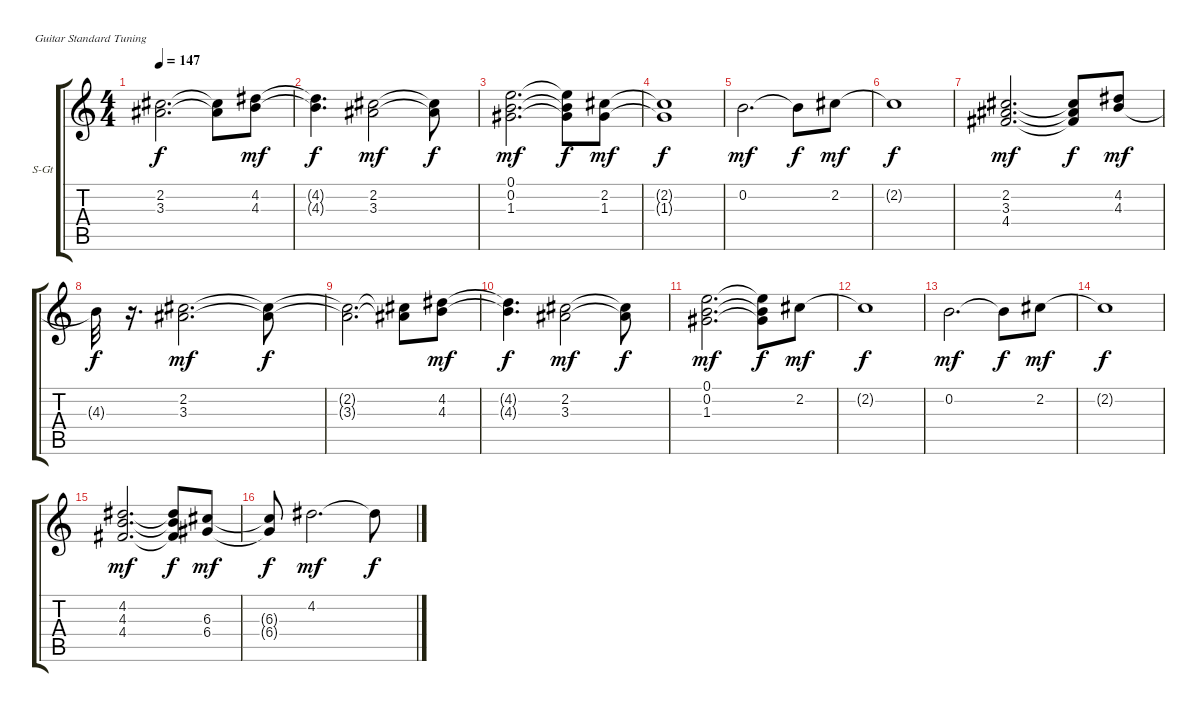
\bracketExtendMode groupsimilarinstruments
\firstSystemTrackNameOrientation horizontal
\otherSystemsTrackNameOrientation horizontal
\track ("Keyboard 1" "S-Gt") {instrument synthstrings2}
\staff {score tabs}
\tuning (E4 B3 G3 D3 A2 E2)
\displaytranspose 12
\ts (4 4)
\tempo 147
\clef g2
\ks c
(2.2{t} 3.3{t}).2{d dy f} (2.2{t} 3.3{t}).8 (4.2 4.3).8{dy mf} |
(4.2{t} 4.3{t}).4{d dy f} (2.2 3.3).2{dy mf} (2.2{t} 3.3{t}).8{dy f} |
(0.1 0.2 1.3).2{d dy mf} (0.1{t} 0.2{t} 1.3{t}).8{dy f} (2.2 1.3).8{dy mf} |
(2.2{t} 1.3{t}).1{dy f} |
0.2.2{d dy mf} 0.2{t}.8{dy f} 2.2.8{dy mf} |
2.2{t}.1{dy f} |
(2.2 3.3 4.4).2{d dy mf} (2.2{t} 3.3{t} 4.4{t}).8{dy f} (4.2 4.3).8{dy mf} |
4.3{t}.32{dy f} r.16{d} (2.2 3.3).2{d dy mf} (2.2{t} 3.3{t}).8{dy f} |
(2.2{t} 3.3{t}).2{d} (2.2{t} 3.3{t}).8 (4.2 4.3).8{dy mf} |
(4.2{t} 4.3{t}).4{d dy f} (2.2 3.3).2{dy mf} (2.2{t} 3.3{t}).8{dy f} |
(0.1 0.2 1.3).2{d dy mf} (0.1{t} 0.2{t} 1.3{t}).8{dy f} 2.2.8{dy mf} |
2.2{t}.1{dy f} |
0.2.2{d dy mf} 0.2{t}.8{dy f} 2.2.8{dy mf} |
2.2{t}.1{dy f} |
(4.2 4.3 4.4).2{d dy mf} (4.2{t} 4.3{t} 4.4{t}).8{dy f} (6.3 6.4).8{dy mf} |
(6.3{t} 6.4{t}).8{dy f} 4.2.2{d dy mf} 4.2{t}.8{dy f}
